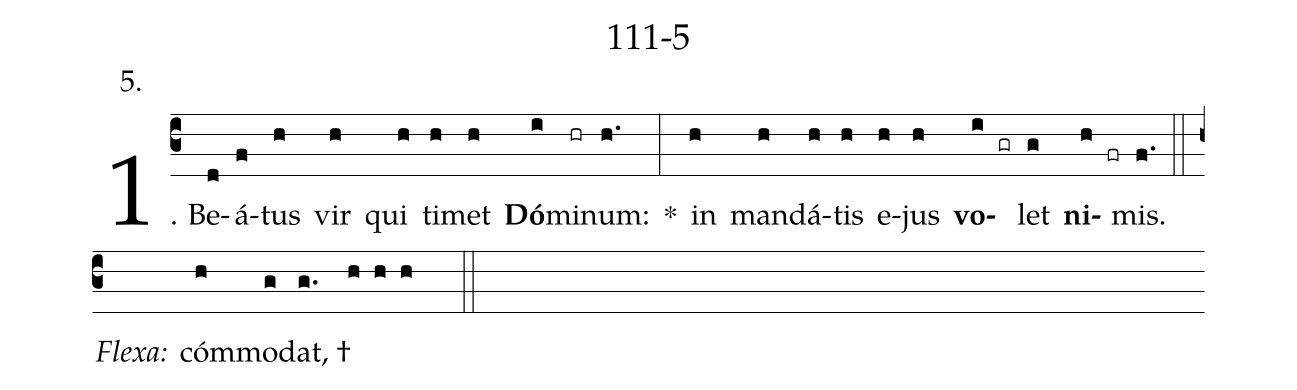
name: 111-5;
annotation: 5.;
%%
(c3)1. Be(d)á(f)tus(h) vir(h) qui(h) ti(h)met(h) <b>Dó</b>(i)mi(hr)num:(h.) *(:) in(h) man(h)dá(h)tis(h) e(h)jus(h) <b>vo</b>(i gr)let(g) <b>ni</b>(h fr)mis.(f.) (::)
<i>Flexa:</i>(////)  cóm(h)mo(g)dat, †(g.//// h h h  ::)
